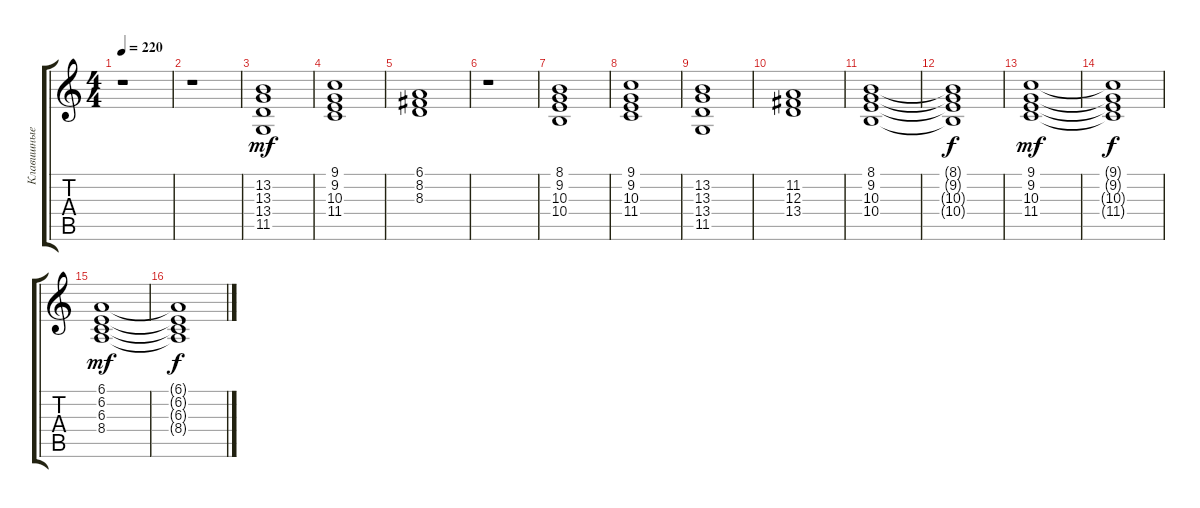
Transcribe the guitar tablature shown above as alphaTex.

\track ("Клавишные ( right )" "Клавишные ") {instrument choiraahs}
\staff {score tabs}
\tuning (Eb4 Bb3 Gb3 Db3 Ab2 Eb2) {hide}
\ts (4 4)
\tempo 220
\clef g2
\ks c
r.1{dy f} |
r.1 |
(13.2 13.3 13.4 11.5).1{dy mf} |
(9.1 9.2 10.3 11.4).1 |
(6.1 8.2 8.3).1 |
r.1 |
(8.1 9.2 10.3 10.4).1 |
(9.1 9.2 10.3 11.4).1 |
(13.2 13.3 13.4 11.5).1 |
(11.2 12.3 13.4).1 |
(8.1 9.2 10.3 10.4).1 |
(8.1{t} 9.2{t} 10.3{t} 10.4{t}).1{dy f} |
(9.1 9.2 10.3 11.4).1{dy mf} |
(9.1{t} 9.2{t} 10.3{t} 11.4{t}).1{dy f} |
(6.1 6.2 6.3 8.4).1{dy mf} |
(6.1{t} 6.2{t} 6.3{t} 8.4{t}).1{dy f}
